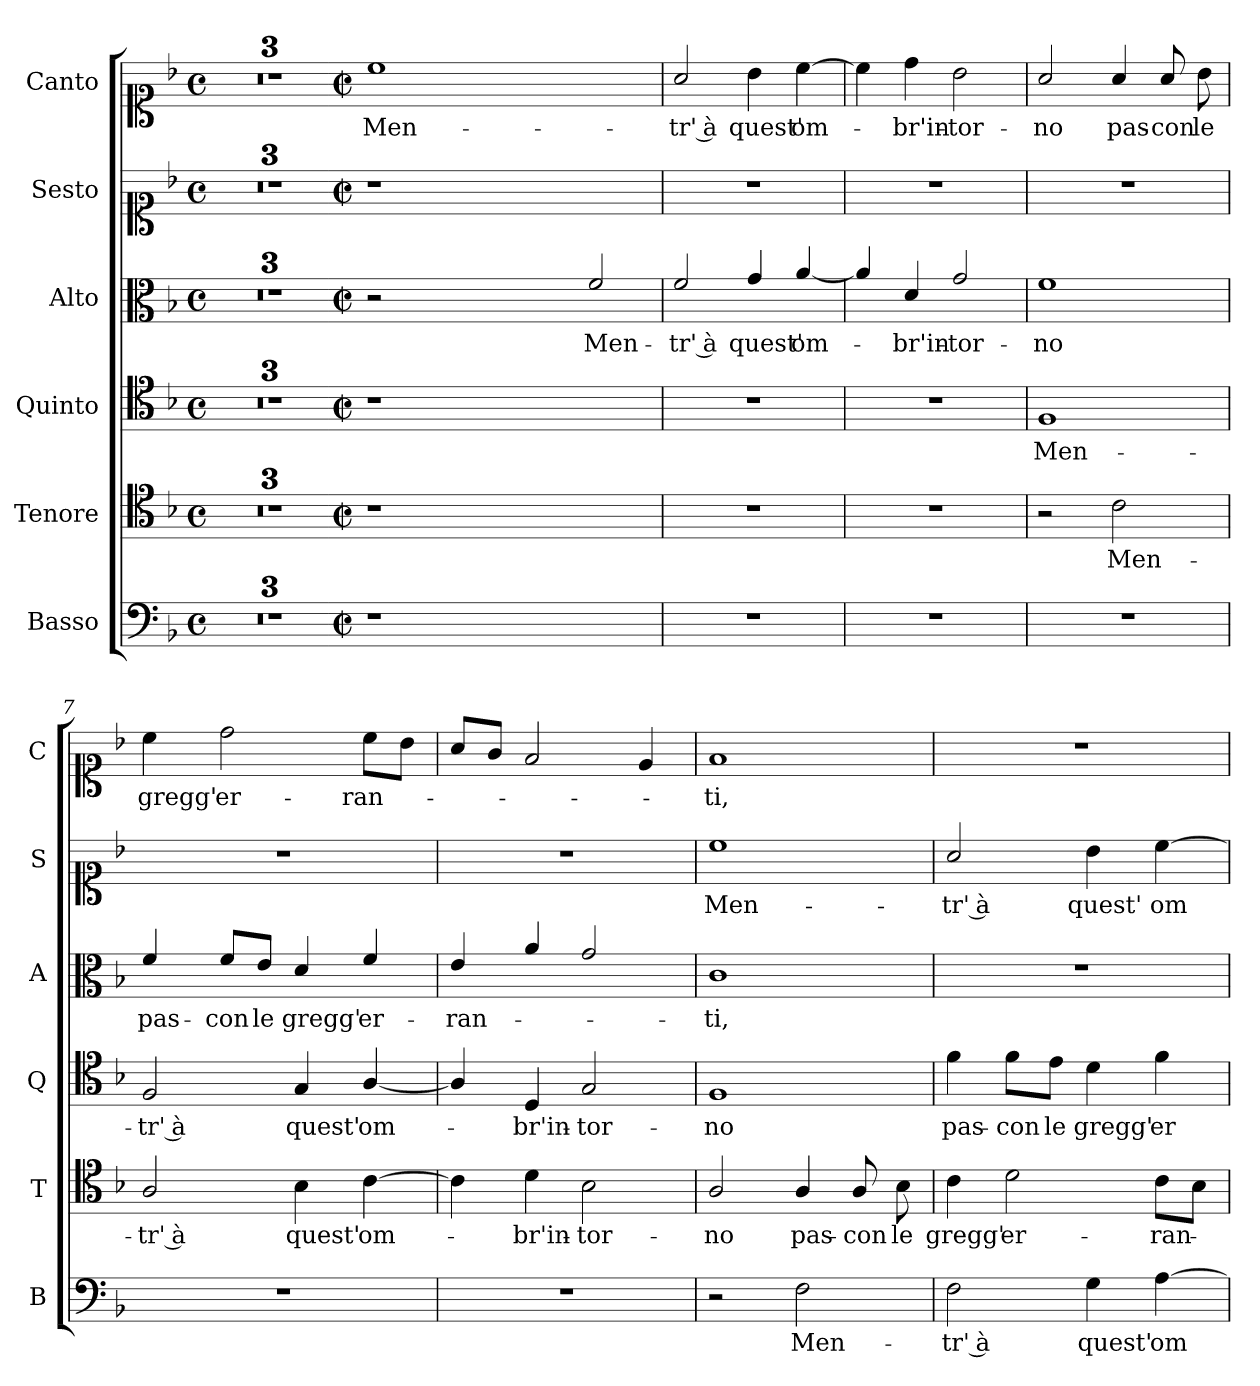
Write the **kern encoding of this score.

**kern	**text	**kern	**text	**kern	**text	**kern	**text	**kern	**text	**kern	**text
*part6	*part6	*part5	*part5	*part4	*part4	*part3	*part3	*part2	*part2	*part1	*part1
*staff6	*staff6	*staff5	*staff5	*staff4	*staff4	*staff3	*staff3	*staff2	*staff2	*staff1	*staff1
*I"Basso	*	*I"Tenore	*	*I"Quinto	*	*I"Alto	*	*I"Sesto	*	*I"Canto	*
*I'B	*	*I'T	*	*I'Q	*	*I'A	*	*I'S	*	*I'C	*
*clefF4	*	*clefC4	*	*clefC4	*	*clefC3	*	*clefC1	*	*clefC1	*
*k[b-]	*	*k[b-]	*	*k[b-]	*	*k[b-]	*	*k[b-]	*	*k[b-]	*
*F:	*	*F:	*	*F:	*	*F:	*	*F:	*	*F:	*
*M4/4	*	*M4/4	*	*M4/4	*	*M4/4	*	*M4/4	*	*M4/4	*
*met(c)	*	*met(c)	*	*met(c)	*	*met(c)	*	*met(c)	*	*met(c)	*
=1	=1	=1	=1	=1	=1	=1	=1	=1	=1	=1	=1
1ryy	.	1ryy	.	1ryy	.	1ryy	.	1ryy	.	1ryy	.
=2	=2	=2	=2	=2	=2	=2	=2	=2	=2	=2	=2
1ryy	.	1ryy	.	1ryy	.	1ryy	.	1ryy	.	1ryy	.
=3	=3	=3	=3	=3	=3	=3	=3	=3	=3	=3	=3
*	*	*clefGv2	*	*clefGv2	*	*clefG2	*	*clefG2	*	*clefG2	*
1ryy	.	1ryy	.	1ryy	.	1ryy	.	1ryy	.	1ryy	.
=3X1-	=3X1-	=3X1-	=3X1-	=3X1-	=3X1-	=3X1-	=3X1-	=3X1-	=3X1-	=3X1-	=3X1-
*M2/2	*	*M2/2	*	*M2/2	*	*M2/2	*	*M2/2	*	*M2/2	*
*met(c|)	*	*met(c|)	*	*met(c|)	*	*met(c|)	*	*met(c|)	*	*met(c|)	*
!	!	!	!	!	!	!	!	!	!	!	!LO:LY:b
1r	.	1r	.	1r	.	2r	.	1r	.	1cc	Men-
.	.	.	.	.	.	1ryy	.	.	.	.	.
1ryy	.	1ryy	.	1ryy	.	.	.	1ryy	.	1ryy	.
!	!	!	!	!	!	!	!LO:LY:b	!	!	!	!
.	.	.	.	.	.	2f/	Men-	.	.	.	.
=4	=4	=4	=4	=4	=4	=4	=4	=4	=4	=4	=4
!	!	!	!	!	!	!	!LO:LY:b	!	!	!	!LO:LY:b
1r	.	1r	.	1r	.	2f/	-tr' à	1r	.	2a/	-tr' à
!	!	!	!	!	!	!	!LO:LY:b	!	!	!	!LO:LY:b
.	.	.	.	.	.	4g/	quest'	.	.	4b-\	quest'
!	!	!	!	!	!	!	!LO:LY:b	!	!	!	!LO:LY:b
.	.	.	.	.	.	[4a/	om-	.	.	[4cc\	om-
=5	=5	=5	=5	=5	=5	=5	=5	=5	=5	=5	=5
1r	.	1r	.	1r	.	4a/]	.	1r	.	4cc\]	.
!	!	!	!	!	!	!	!LO:LY:b	!	!	!	!LO:LY:b
.	.	.	.	.	.	4d/	-br'in-	.	.	4dd\	-br'in-
!	!	!	!	!	!	!	!LO:LY:b	!	!	!	!LO:LY:b
.	.	.	.	.	.	2g/	-tor-	.	.	2b-\	-tor-
=6	=6	=6	=6	=6	=6	=6	=6	=6	=6	=6	=6
!	!	!	!	!	!LO:LY:b	!	!LO:LY:b	!	!	!	!LO:LY:b
1r	.	2r	.	1F	Men-	1f	-no	1r	.	2a/	-no
!	!	!	!LO:LY:b	!	!	!	!	!	!	!	!LO:LY:b
.	.	2c\	Men-	.	.	.	.	.	.	4a/	pas-
!	!	!	!	!	!	!	!	!	!	!	!LO:LY:b
.	.	.	.	.	.	.	.	.	.	8a/	-con
!	!	!	!	!	!	!	!	!	!	!	!LO:LY:b
.	.	.	.	.	.	.	.	.	.	8b-\	le
=7	=7	=7	=7	=7	=7	=7	=7	=7	=7	=7	=7
!	!	!	!LO:LY:b	!	!LO:LY:b	!	!LO:LY:b	!	!	!	!LO:LY:b
1r	.	2A/	-tr' à	2F/	-tr' à	4f/	pas-	1r	.	4cc\	gregg'
!	!	!	!	!	!	!	!LO:LY:b	!	!	!	!LO:LY:b
.	.	.	.	.	.	8f/L	-con	.	.	2dd\	er-
!	!	!	!	!	!	!	!LO:LY:b	!	!	!	!
.	.	.	.	.	.	8e/J	le	.	.	.	.
!	!	!	!LO:LY:b	!	!LO:LY:b	!	!LO:LY:b	!	!	!	!
.	.	4B-\	quest'	4G/	quest'	4d/	gregg'	.	.	.	.
!	!	!	!LO:LY:b	!	!LO:LY:b	!	!LO:LY:b	!	!	!	!LO:LY:b
.	.	[4c\	om-	[4A/	om-	4f/	er-	.	.	8cc\L	-ran-
.	.	.	.	.	.	.	.	.	.	8b-\J	.
!!LO:PB:g=z
=8	=8	=8	=8	=8	=8	=8	=8	=8	=8	=8	=8
!	!	!	!	!	!	!	!LO:LY:b	!	!	!	!
1r	.	4c\]	.	4A/]	.	4e/	-ran-	1r	.	8a/L	.
.	.	.	.	.	.	.	.	.	.	8g/J	.
!	!	!	!LO:LY:b	!	!LO:LY:b	!	!	!	!	!	!
.	.	4d\	-br'in-	4D/	-br'in-	4a/	.	.	.	2f/	.
!	!	!	!LO:LY:b	!	!LO:LY:b	!	!	!	!	!	!
.	.	2B-\	-tor-	2G/	-tor-	2g/	.	.	.	.	.
.	.	.	.	.	.	.	.	.	.	4e/	.
=9	=9	=9	=9	=9	=9	=9	=9	=9	=9	=9	=9
!	!	!	!LO:LY:b	!	!LO:LY:b	!	!LO:LY:b	!	!LO:LY:b	!	!LO:LY:b
2r	.	2A/	-no	1F	-no	1c	-ti,	1cc	Men-	1f	-ti,
!	!LO:LY:b	!	!LO:LY:b	!	!	!	!	!	!	!	!
2F\	Men-	4A/	pas-	.	.	.	.	.	.	.	.
!	!	!	!LO:LY:b	!	!	!	!	!	!	!	!
.	.	8A/	-con	.	.	.	.	.	.	.	.
!	!	!	!LO:LY:b	!	!	!	!	!	!	!	!
.	.	8B-\	le	.	.	.	.	.	.	.	.
=10	=10	=10	=10	=10	=10	=10	=10	=10	=10	=10	=10
!	!LO:LY:b	!	!LO:LY:b	!	!LO:LY:b	!	!	!	!LO:LY:b	!	!
2F\	-tr' à	4c\	gregg'	4f\	pas-	1r	.	2a/	-tr' à	1r	.
!	!	!	!LO:LY:b	!	!LO:LY:b	!	!	!	!	!	!
.	.	2d\	er-	8f\L	-con	.	.	.	.	.	.
!	!	!	!	!	!LO:LY:b	!	!	!	!	!	!
.	.	.	.	8e\J	le	.	.	.	.	.	.
!	!LO:LY:b	!	!	!	!LO:LY:b	!	!	!	!LO:LY:b	!	!
4G\	quest'	.	.	4d\	gregg'	.	.	4b-\	quest'	.	.
!	!LO:LY:b	!	!LO:LY:b	!	!LO:LY:b	!	!	!	!LO:LY:b	!	!
[4A\	om-	8c\L	-ran-	4f\	er-	.	.	[4cc\	om-	.	.
.	.	8B-\J	.	.	.	.	.	.	.	.	.
=	=	=	=	=	=	=	=	=	=	=	=
*-	*-	*-	*-	*-	*-	*-	*-	*-	*-	*-	*-
